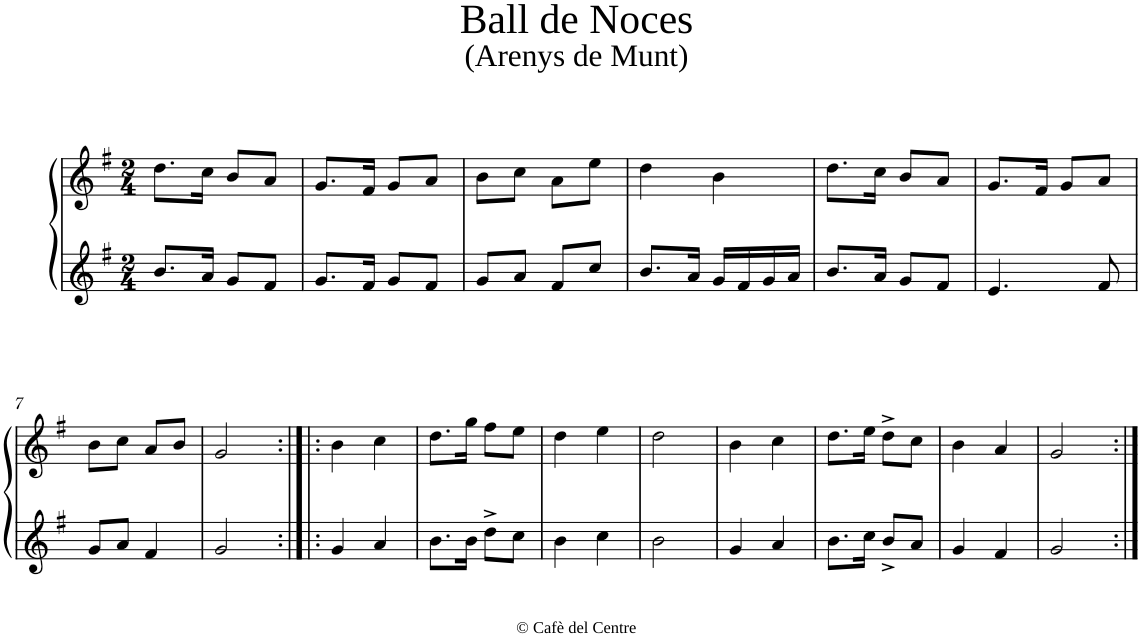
**kern	**kern
*part1	*part1
*staff2	*staff1
*I"Gralla 1 Gralla 2	*
*I'Gr. 1	*
*clefG2	*clefG2
*k[f#]	*k[f#]
*G:	*G:
*M2/4	*M2/4
=1	=1
8.b/L	8.dd\L
16a/Jk	16cc\Jk
8g/L	8b/L
8f#/J	8a/J
=2	=2
8.g/L	8.g/L
16f#/Jk	16f#/Jk
8g/L	8g/L
8f#/J	8a/J
=3	=3
8g/L	8b\L
8a/J	8cc\J
8f#/L	8a\L
8cc/J	8ee\J
=4	=4
8.b/L	4dd\
16a/Jk	.
16g/LL	4b\
16f#/	.
16g/	.
16a/JJ	.
=5	=5
8.b/L	8.dd\L
16a/Jk	16cc\Jk
8g/L	8b/L
8f#/J	8a/J
=6	=6
4.e/	8.g/L
.	16f#/Jk
.	8g/L
8f#/	8a/J
!!LO:LB:g=z
=7	=7
8g/L	8b\L
8a/J	8cc\J
4f#/	8a/L
.	8b/J
=8	=8
2g/	2g/
=9:|!|:	=9:|!|:
4g/	4b\
4a/	4cc\
=10	=10
8.b\L	8.dd\L
16b\Jk	16gg\Jk
8dd^\L	8ff#\L
8cc\J	8ee\J
=11	=11
4b\	4dd\
4cc\	4ee\
=12	=12
2b\	2dd\
=13	=13
4g/	4b\
4a/	4cc\
=14	=14
8.b\L	8.dd\L
16cc\Jk	16ee\Jk
8b^/L	8dd^\L
8a/J	8cc\J
=15	=15
4g/	4b\
4f#/	4a/
=16	=16
2g/	2g/
=:|!	=:|!
*-	*-
